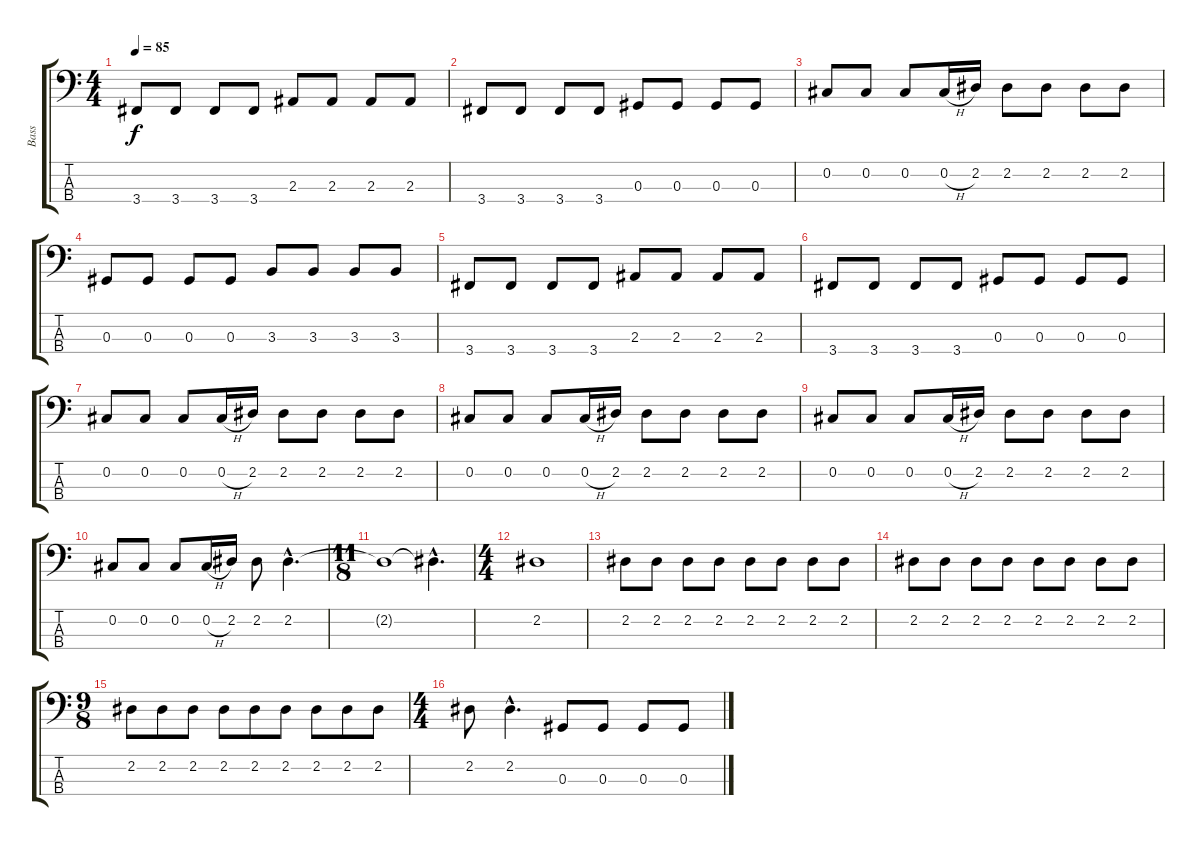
\track ("Bass" "Bass") {instrument electricbassfinger}
\staff {score tabs}
\tuning (Gb2 Db2 Ab1 Eb1) {hide}
\ts (4 4)
\tempo 85
\clef f4
\ks c
3.4.8{dy f} 3.4.8 3.4.8 3.4.8 2.3.8 2.3.8 2.3.8 2.3.8 |
3.4.8 3.4.8 3.4.8 3.4.8 0.3.8 0.3.8 0.3.8 0.3.8 |
0.2.8 0.2.8 0.2.8 0.2{h}.16 2.2.16 2.2.8 2.2.8 2.2.8 2.2.8 |
0.3.8 0.3.8 0.3.8 0.3.8 3.3.8 3.3.8 3.3.8 3.3.8 |
3.4.8 3.4.8 3.4.8 3.4.8 2.3.8 2.3.8 2.3.8 2.3.8 |
3.4.8 3.4.8 3.4.8 3.4.8 0.3.8 0.3.8 0.3.8 0.3.8 |
0.2.8 0.2.8 0.2.8 0.2{h}.16 2.2.16 2.2.8 2.2.8 2.2.8 2.2.8 |
0.2.8 0.2.8 0.2.8 0.2{h}.16 2.2.16 2.2.8 2.2.8 2.2.8 2.2.8 |
0.2.8 0.2.8 0.2.8 0.2{h}.16 2.2.16 2.2.8 2.2.8 2.2.8 2.2.8 |
0.2.8 0.2.8 0.2.8 0.2{h}.16 2.2.16 2.2.8 2.2{hac}.4{d} |
\ts (11 8)
2.2{t}.1 2.2{hac t}.4{d} |
\ts (4 4)
2.2.1 |
2.2.8 2.2.8 2.2.8 2.2.8 2.2.8 2.2.8 2.2.8 2.2.8 |
2.2.8 2.2.8 2.2.8 2.2.8 2.2.8 2.2.8 2.2.8 2.2.8 |
\ts (9 8)
2.2.8 2.2.8 2.2.8 2.2.8 2.2.8 2.2.8 2.2.8 2.2.8 2.2.8 |
\ts (4 4)
2.2.8 2.2{hac}.4{d} 0.3.8 0.3.8 0.3.8 0.3.8
